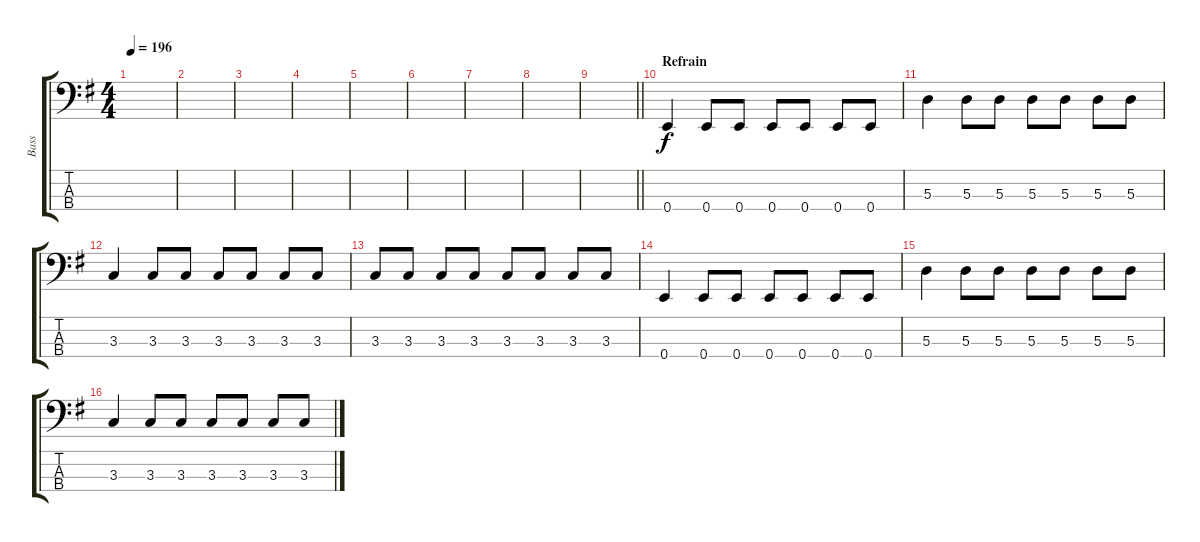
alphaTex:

\track ("Bass" "Bass") {instrument electricbasspick}
\staff {score tabs}
\tuning (G2 D2 A1 E1) {hide}
\ts (4 4)
\tempo 196
\clef f4
\ks g
|
|
|
|
|
|
|
|
\barLineRight lightlight
|
\section ("" "Refrain")
0.4.4 0.4.8 0.4.8 0.4.8 0.4.8 0.4.8 0.4.8 |
5.3.4 5.3.8 5.3.8 5.3.8 5.3.8 5.3.8 5.3.8 |
3.3.4 3.3.8 3.3.8 3.3.8 3.3.8 3.3.8 3.3.8 |
3.3.8 3.3.8 3.3.8 3.3.8 3.3.8 3.3.8 3.3.8 3.3.8 |
0.4.4 0.4.8 0.4.8 0.4.8 0.4.8 0.4.8 0.4.8 |
5.3.4 5.3.8 5.3.8 5.3.8 5.3.8 5.3.8 5.3.8 |
3.3.4 3.3.8 3.3.8 3.3.8 3.3.8 3.3.8 3.3.8
